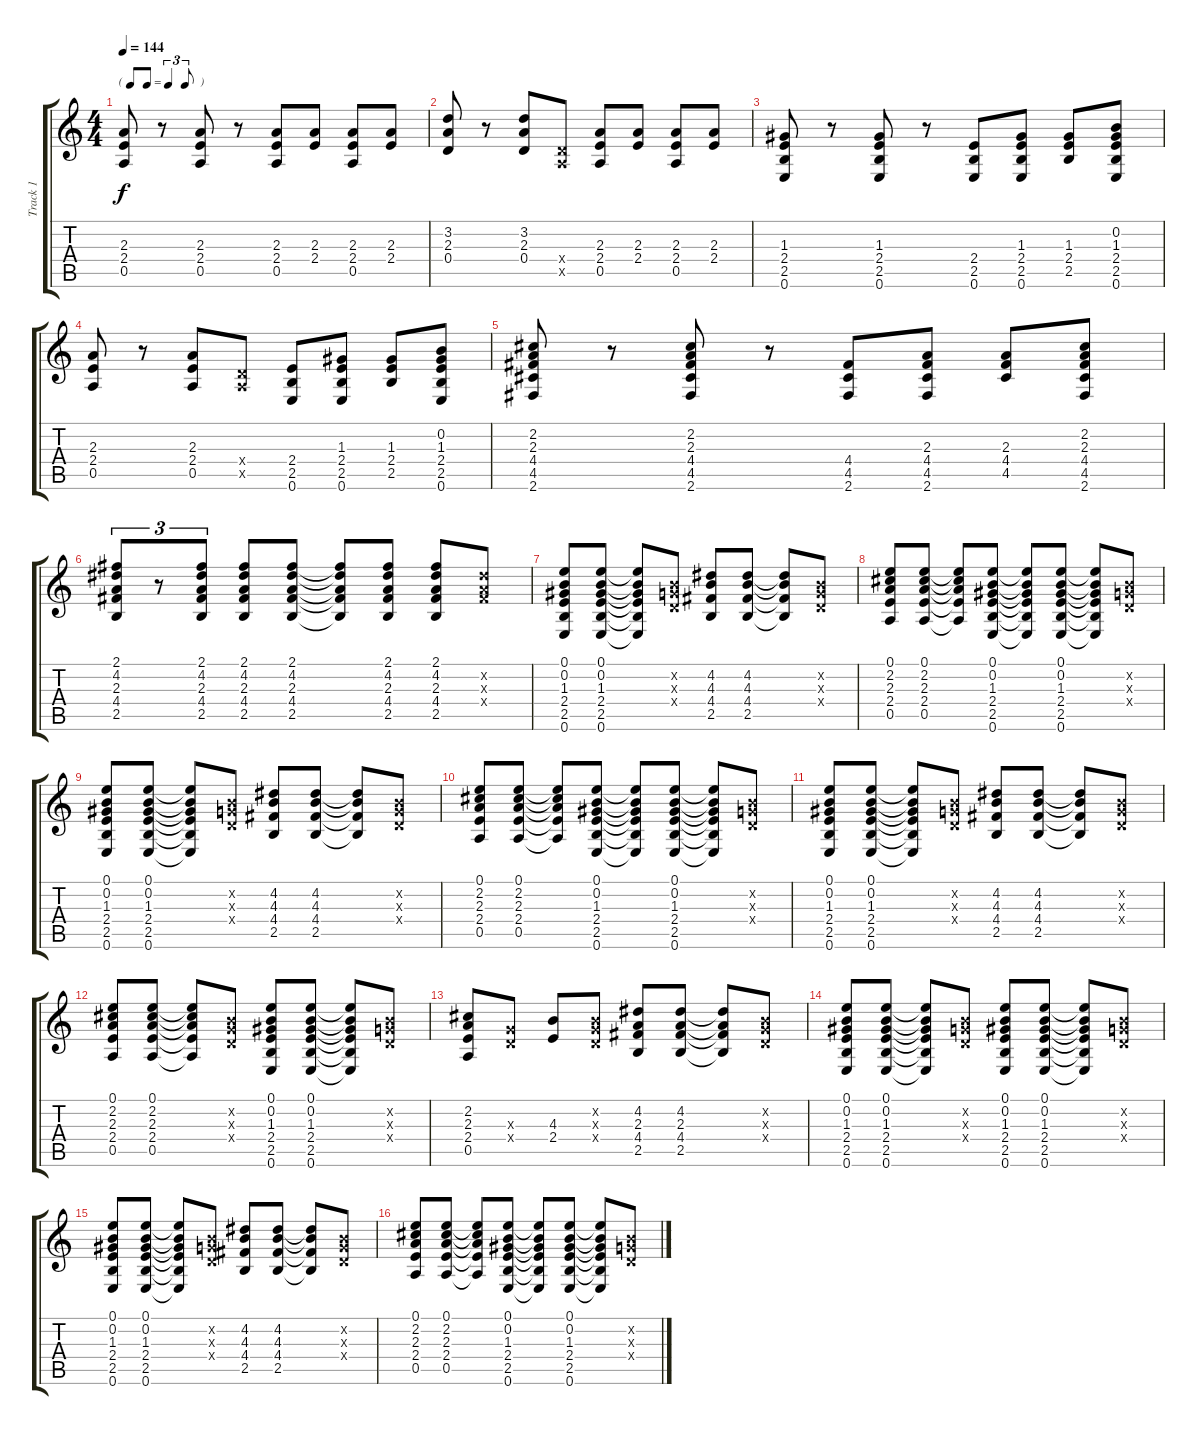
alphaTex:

\track ("Track 1" "Track 1") {instrument acousticguitarsteel}
\staff {score tabs}
\tuning (E4 B3 G3 D3 A2 E2) {hide}
\ts (4 4)
\tf triplet8th
\tempo 144
\clef g2
\ks c
(2.3 2.4 0.5).8{dy f} r.8 (2.3 2.4 0.5).8 r.8 (2.3 2.4 0.5).8 (2.3 2.4).8 (2.3 2.4 0.5).8 (2.3 2.4).8 |
(3.2 2.3 0.4).8 r.8 (3.2 2.3 0.4).8 (0.4{x} 0.5{x}).8 (2.3 2.4 0.5).8 (2.3 2.4).8 (2.3 2.4 0.5).8 (2.3 2.4).8 |
(1.3 2.4 2.5 0.6).8 r.8 (1.3 2.4 2.5 0.6).8 r.8 (2.4 2.5 0.6).8 (1.3 2.4 2.5 0.6).8 (1.3 2.4 2.5).8 (0.2 1.3 2.4 2.5 0.6).8 |
(2.3 2.4 0.5).8 r.8 (2.3 2.4 0.5).8 (0.4{x} 0.5{x}).8 (2.4 2.5 0.6).8 (1.3 2.4 2.5 0.6).8 (1.3 2.4 2.5).8 (0.2 1.3 2.4 2.5 0.6).8 |
(2.2 2.3 4.4 4.5 2.6).8 r.8 (2.2 2.3 4.4 4.5 2.6).8 r.8 (4.4 4.5 2.6).8 (2.3 4.4 4.5 2.6).8 (2.3 4.4 4.5).8 (2.2 2.3 4.4 4.5 2.6).8 |
(2.1 4.2 2.3 4.4 2.5).8{tu (3 2)} r.8{tu (3 2)} (2.1 4.2 2.3 4.4 2.5).8{tu (3 2)} (2.1 4.2 2.3 4.4 2.5).8 (2.1 4.2 2.3 4.4 2.5).8 (2.1{t} 4.2{t} 2.3{t} 4.4{t} 2.5{t}).8 (2.1 4.2 2.3 4.4 2.5).8 (2.1 4.2 2.3 4.4 2.5).8 (4.2{x} 2.3{x} 4.4{x}).8 |
(0.1 0.2 1.3 2.4 2.5 0.6).8 (0.1 0.2 1.3 2.4 2.5 0.6).8 (0.1{t} 0.2{t} 1.3{t} 2.4{t} 2.5{t} 0.6{t}).8 (0.2{x} 0.3{x} 0.4{x}).8 (4.2 4.3 4.4 2.5).8 (4.2 4.3 4.4 2.5).8 (4.2{t} 4.3{t} 4.4{t} 2.5{t}).8 (0.2{x} 0.3{x} 0.4{x}).8 |
(0.1 2.2 2.3 2.4 0.5).8 (0.1 2.2 2.3 2.4 0.5).8 (0.1{t} 2.2{t} 2.3{t} 2.4{t} 0.5{t}).8 (0.1 0.2 1.3 2.4 2.5 0.6).8 (0.1{t} 0.2{t} 1.3{t} 2.4{t} 2.5{t} 0.6{t}).8 (0.1 0.2 1.3 2.4 2.5 0.6).8 (0.1{t} 0.2{t} 1.3{t} 2.4{t} 2.5{t} 0.6{t}).8 (0.2{x} 0.3{x} 0.4{x}).8 |
(0.1 0.2 1.3 2.4 2.5 0.6).8 (0.1 0.2 1.3 2.4 2.5 0.6).8 (0.1{t} 0.2{t} 1.3{t} 2.4{t} 2.5{t} 0.6{t}).8 (0.2{x} 0.3{x} 0.4{x}).8 (4.2 4.3 4.4 2.5).8 (4.2 4.3 4.4 2.5).8 (4.2{t} 4.3{t} 4.4{t} 2.5{t}).8 (0.2{x} 0.3{x} 0.4{x}).8 |
(0.1 2.2 2.3 2.4 0.5).8 (0.1 2.2 2.3 2.4 0.5).8 (0.1{t} 2.2{t} 2.3{t} 2.4{t} 0.5{t}).8 (0.1 0.2 1.3 2.4 2.5 0.6).8 (0.1{t} 0.2{t} 1.3{t} 2.4{t} 2.5{t} 0.6{t}).8 (0.1 0.2 1.3 2.4 2.5 0.6).8 (0.1{t} 0.2{t} 1.3{t} 2.4{t} 2.5{t} 0.6{t}).8 (0.2{x} 0.3{x} 0.4{x}).8 |
(0.1 0.2 1.3 2.4 2.5 0.6).8 (0.1 0.2 1.3 2.4 2.5 0.6).8 (0.1{t} 0.2{t} 1.3{t} 2.4{t} 2.5{t} 0.6{t}).8 (0.2{x} 0.3{x} 0.4{x}).8 (4.2 4.3 4.4 2.5).8 (4.2 4.3 4.4 2.5).8 (4.2{t} 4.3{t} 4.4{t} 2.5{t}).8 (0.2{x} 0.3{x} 0.4{x}).8 |
(0.1 2.2 2.3 2.4 0.5).8 (0.1 2.2 2.3 2.4 0.5).8 (0.1{t} 2.2{t} 2.3{t} 2.4{t} 0.5{t}).8 (0.2{x} 0.3{x} 0.4{x}).8 (0.1 0.2 1.3 2.4 2.5 0.6).8 (0.1 0.2 1.3 2.4 2.5 0.6).8 (0.1{t} 0.2{t} 1.3{t} 2.4{t} 2.5{t} 0.6{t}).8 (0.2{x} 0.3{x} 0.4{x}).8 |
(2.2 2.3 2.4 0.5).8 (0.3{x} 0.4{x}).8 (4.3 2.4).8 (0.2{x} 0.3{x} 0.4{x}).8 (4.2 2.3 4.4 2.5).8 (4.2 2.3 4.4 2.5).8 (4.2{t} 2.3{t} 4.4{t} 2.5{t}).8 (0.2{x} 0.3{x} 0.4{x}).8 |
(0.1 0.2 1.3 2.4 2.5 0.6).8 (0.1 0.2 1.3 2.4 2.5 0.6).8 (0.1{t} 0.2{t} 1.3{t} 2.4{t} 2.5{t} 0.6{t}).8 (0.2{x} 0.3{x} 0.4{x}).8 (0.1 0.2 1.3 2.4 2.5 0.6).8 (0.1 0.2 1.3 2.4 2.5 0.6).8 (0.1{t} 0.2{t} 1.3{t} 2.4{t} 2.5{t} 0.6{t}).8 (0.2{x} 0.3{x} 0.4{x}).8 |
(0.1 0.2 1.3 2.4 2.5 0.6).8 (0.1 0.2 1.3 2.4 2.5 0.6).8 (0.1{t} 0.2{t} 1.3{t} 2.4{t} 2.5{t} 0.6{t}).8 (0.2{x} 0.3{x} 0.4{x}).8 (4.2 4.3 4.4 2.5).8 (4.2 4.3 4.4 2.5).8 (4.2{t} 4.3{t} 4.4{t} 2.5{t}).8 (0.2{x} 0.3{x} 0.4{x}).8 |
(0.1 2.2 2.3 2.4 0.5).8 (0.1 2.2 2.3 2.4 0.5).8 (0.1{t} 2.2{t} 2.3{t} 2.4{t} 0.5{t}).8 (0.1 0.2 1.3 2.4 2.5 0.6).8 (0.1{t} 0.2{t} 1.3{t} 2.4{t} 2.5{t} 0.6{t}).8 (0.1 0.2 1.3 2.4 2.5 0.6).8 (0.1{t} 0.2{t} 1.3{t} 2.4{t} 2.5{t} 0.6{t}).8 (0.2{x} 0.3{x} 0.4{x}).8
